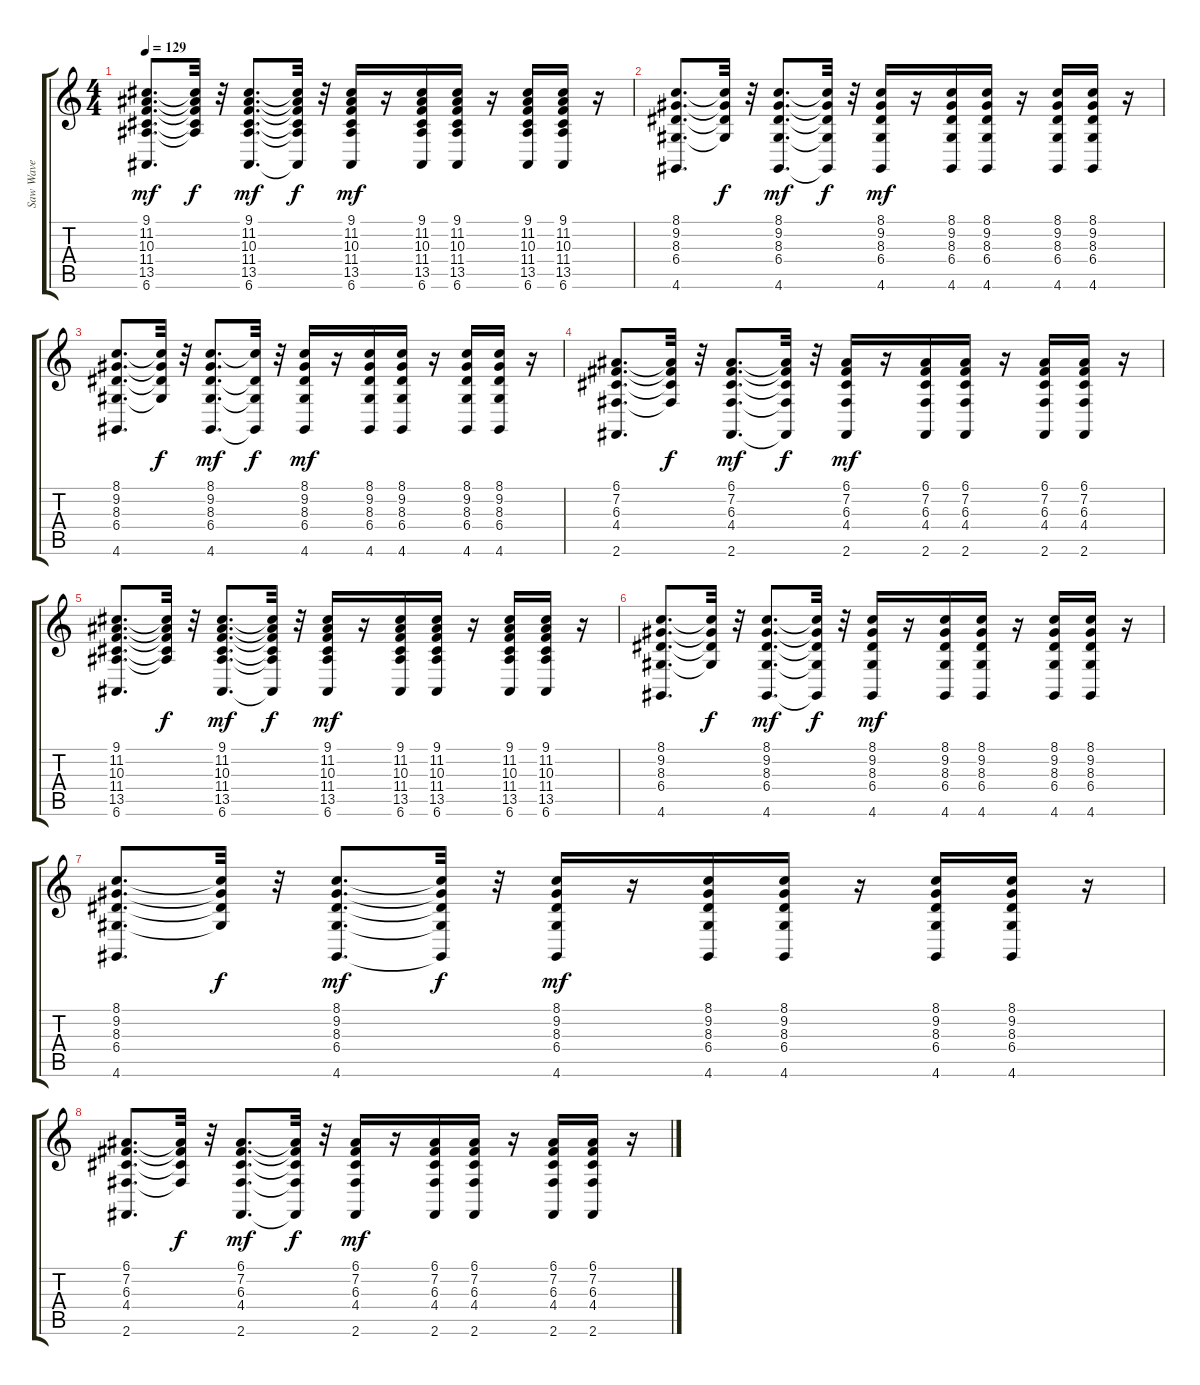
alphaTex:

\track ("Saw Wave  " "Saw Wave  ") {instrument lead2sawtooth}
\staff {score tabs}
\tuning (E4 B3 G3 D3 A2 E2) {hide}
\ts (4 4)
\tempo 129
\clef g2
\ks c
(9.1 11.2 10.3 11.4 13.5 6.6).8{d dy mf} (9.1{t} 11.2{t} 10.3{t} 11.4{t} 13.5{t}).32{dy f} r.32 (9.1 11.2 10.3 11.4 13.5 6.6).8{d dy mf} (9.1{t} 11.2{t} 10.3{t} 11.4{t} 13.5{t} 6.6{t}).32{dy f} r.32 (9.1 11.2 10.3 11.4 13.5 6.6).16{dy mf} r.16 (9.1 11.2 10.3 11.4 13.5 6.6).16 (9.1 11.2 10.3 11.4 13.5 6.6).16 r.16 (9.1 11.2 10.3 11.4 13.5 6.6).16 (9.1 11.2 10.3 11.4 13.5 6.6).16 r.16 |
(8.1 9.2 8.3 6.4 4.6).8{d} (8.1{t} 9.2{t} 8.3{t} 6.4{t}).32{dy f} r.32 (8.1 9.2 8.3 6.4 4.6).8{d dy mf} (8.1{t} 9.2{t} 8.3{t} 6.4{t} 4.6{t}).32{dy f} r.32 (8.1 9.2 8.3 6.4 4.6).16{dy mf} r.16 (8.1 9.2 8.3 6.4 4.6).16 (8.1 9.2 8.3 6.4 4.6).16 r.16 (8.1 9.2 8.3 6.4 4.6).16 (8.1 9.2 8.3 6.4 4.6).16 r.16 |
(8.1 9.2 8.3 6.4 4.6).8{d} (8.1{t} 9.2{t} 8.3{t} 6.4{t}).32{dy f} r.32 (8.1 9.2 8.3 6.4 4.6).8{d dy mf} (8.1{t} 8.3{t} 6.4{t} 4.6{t}).32{dy f} r.32 (8.1 9.2 8.3 6.4 4.6).16{dy mf} r.16 (8.1 9.2 8.3 6.4 4.6).16 (8.1 9.2 8.3 6.4 4.6).16 r.16 (8.1 9.2 8.3 6.4 4.6).16 (8.1 9.2 8.3 6.4 4.6).16 r.16 |
(6.1 7.2 6.3 4.4 2.6).8{d} (6.1{t} 7.2{t} 6.3{t} 4.4{t}).32{dy f} r.32 (6.1 7.2 6.3 4.4 2.6).8{d dy mf} (6.1{t} 7.2{t} 6.3{t} 4.4{t} 2.6{t}).32{dy f} r.32 (6.1 7.2 6.3 4.4 2.6).16{dy mf} r.16 (6.1 7.2 6.3 4.4 2.6).16 (6.1 7.2 6.3 4.4 2.6).16 r.16 (6.1 7.2 6.3 4.4 2.6).16 (6.1 7.2 6.3 4.4 2.6).16 r.16 |
(9.1 11.2 10.3 11.4 13.5 6.6).8{d} (9.1{t} 11.2{t} 10.3{t} 11.4{t} 13.5{t}).32{dy f} r.32 (9.1 11.2 10.3 11.4 13.5 6.6).8{d dy mf} (9.1{t} 11.2{t} 10.3{t} 11.4{t} 13.5{t} 6.6{t}).32{dy f} r.32 (9.1 11.2 10.3 11.4 13.5 6.6).16{dy mf} r.16 (9.1 11.2 10.3 11.4 13.5 6.6).16 (9.1 11.2 10.3 11.4 13.5 6.6).16 r.16 (9.1 11.2 10.3 11.4 13.5 6.6).16 (9.1 11.2 10.3 11.4 13.5 6.6).16 r.16 |
(8.1 9.2 8.3 6.4 4.6).8{d} (8.1{t} 9.2{t} 8.3{t} 6.4{t}).32{dy f} r.32 (8.1 9.2 8.3 6.4 4.6).8{d dy mf} (8.1{t} 9.2{t} 8.3{t} 6.4{t} 4.6{t}).32{dy f} r.32 (8.1 9.2 8.3 6.4 4.6).16{dy mf} r.16 (8.1 9.2 8.3 6.4 4.6).16 (8.1 9.2 8.3 6.4 4.6).16 r.16 (8.1 9.2 8.3 6.4 4.6).16 (8.1 9.2 8.3 6.4 4.6).16 r.16 |
(8.1 9.2 8.3 6.4 4.6).8{d} (8.1{t} 9.2{t} 8.3{t} 6.4{t}).32{dy f} r.32 (8.1 9.2 8.3 6.4 4.6).8{d dy mf} (8.1{t} 9.2{t} 8.3{t} 6.4{t} 4.6{t}).32{dy f} r.32 (8.1 9.2 8.3 6.4 4.6).16{dy mf} r.16 (8.1 9.2 8.3 6.4 4.6).16 (8.1 9.2 8.3 6.4 4.6).16 r.16 (8.1 9.2 8.3 6.4 4.6).16 (8.1 9.2 8.3 6.4 4.6).16 r.16 |
(6.1 7.2 6.3 4.4 2.6).8{d} (6.1{t} 7.2{t} 6.3{t} 4.4{t}).32{dy f} r.32 (6.1 7.2 6.3 4.4 2.6).8{d dy mf} (6.1{t} 7.2{t} 6.3{t} 4.4{t} 2.6{t}).32{dy f} r.32 (6.1 7.2 6.3 4.4 2.6).16{dy mf} r.16 (6.1 7.2 6.3 4.4 2.6).16 (6.1 7.2 6.3 4.4 2.6).16 r.16 (6.1 7.2 6.3 4.4 2.6).16 (6.1 7.2 6.3 4.4 2.6).16 r.16
